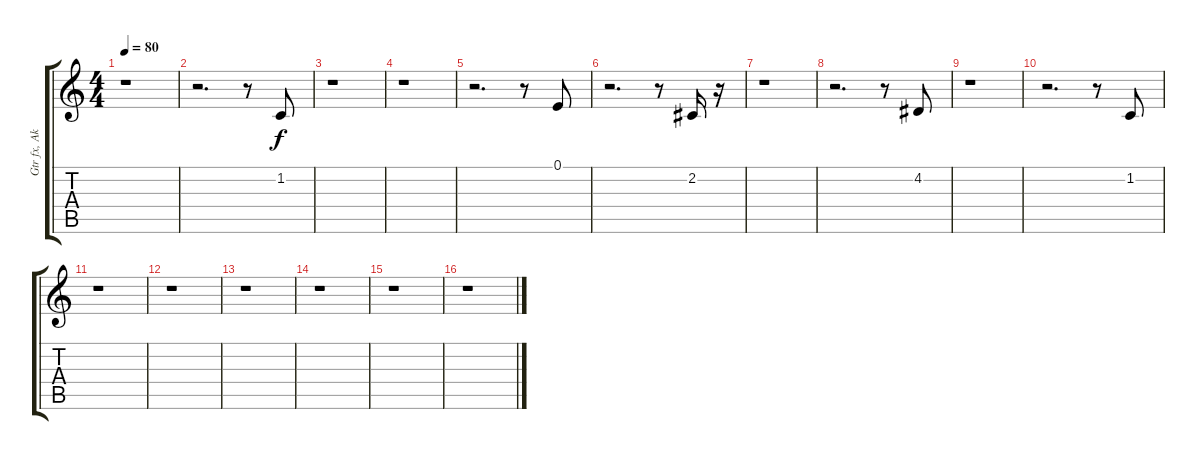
\track ("Gtr fx, Ak. gtr komp" "Gtr fx, Ak") {instrument guitarfretnoise}
\staff {score tabs}
\tuning (E4 B3 G3 D3 A2 E2) {hide}
\ts (4 4)
\tempo 80
\clef g2
\ks c
r.1{dy f} |
r.2{d} r.8 1.2.8 |
r.1 |
r.1 |
r.2{d} r.8 0.1.8{balance 11} |
r.2{d} r.8 2.2.16 r.16 |
r.1 |
r.2{d} r.8 4.2.8 |
r.1 |
r.2{d} r.8 1.2.8 |
r.1 |
r.1 |
r.1 |
r.1 |
r.1 |
r.1
